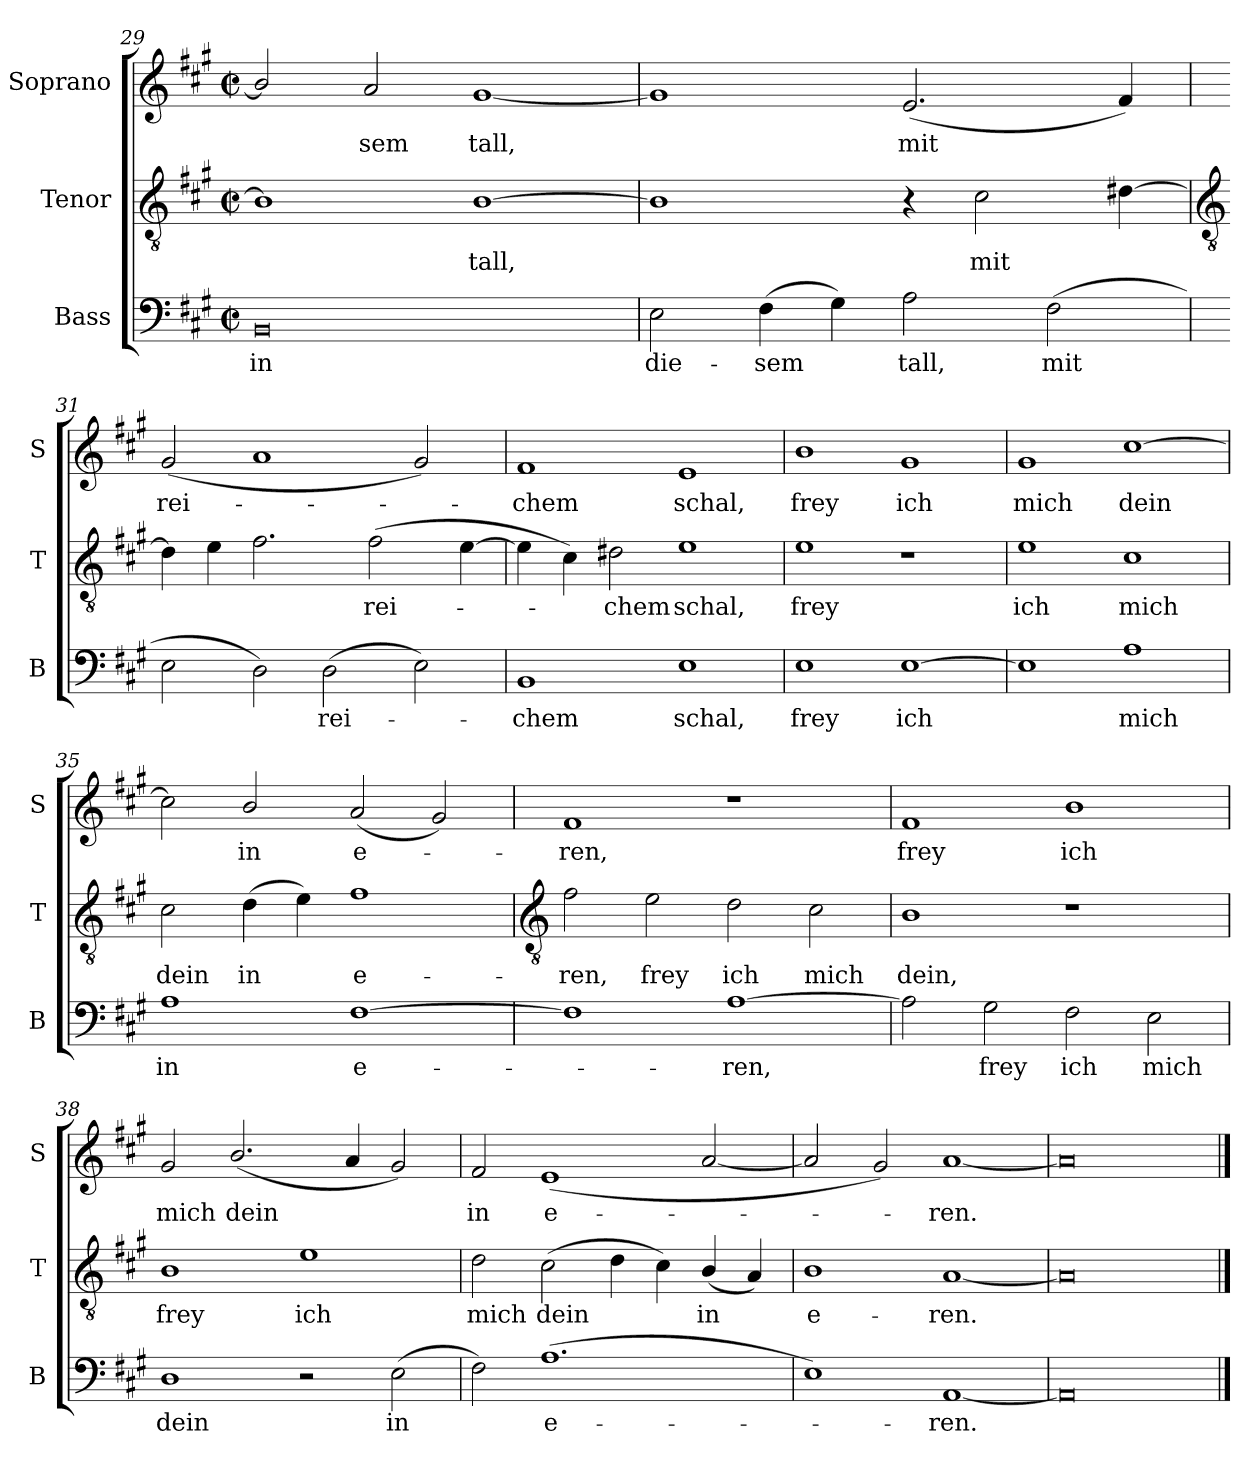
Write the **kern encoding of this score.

**kern	**text	**kern	**text	**kern	**text
*part3	*part3	*part2	*part2	*part1	*part1
*staff3	*staff3	*staff2	*staff2	*staff1	*staff1
*I"Bass	*	*I"Tenor	*	*I"Soprano	*
*I'B	*	*I'T	*	*I'S	*
*clefF4	*	*clefGv2	*	*clefG2	*
*k[f#c#g#]	*	*k[f#c#g#]	*	*k[f#c#g#]	*
*A:	*	*A:	*	*A:	*
*M4/2	*	*M4/2	*	*M4/2	*
*met(c|)	*	*met(c|)	*	*met(c|)	*
=29	=29	=29	=29	=29	=29
!	!LO:LY:b	!	!	!	!
0BB	in	1B]	.	2b/]	.
!	!	!	!	!	!LO:LY:b
.	.	.	.	2a	sem
!	!	!	!LO:LY:b	!	!LO:LY:b
.	.	[1B	tall,	[1g#	tall,
=30	=30	=30	=30	=30	=30
!	!LO:LY:b	!	!	!	!
2E	die-	1B]	.	1g#]	.
!	!LO:LY:b	!	!	!	!
(>4F#	-sem	.	.	.	.
4G#)	.	.	.	.	.
!	!LO:LY:b	!	!	!	!LO:LY:b
2A	tall,	4r	.	(<2.e	mit
!	!	!	!LO:LY:b	!	!
.	.	2c#	mit	.	.
!	!LO:LY:b	!	!	!	!
(>2F#	mit	.	.	.	.
.	.	[4d#X	.	4f#)	.
!!LO:LB:g=z
=31	=31	=31	=31	=31	=31
*	*	*clefGv2	*	*	*
!	!	!	!	!	!LO:LY:b
2E	.	4d#]	.	(<2g#	rei-
.	.	4e	.	.	.
2D)	.	2.f#	.	1a	.
!	!LO:LY:b	!	!	!	!
(>2D	rei-	.	.	.	.
!	!	!	!LO:LY:b	!	!
.	.	(>2f#	rei-	.	.
2E)	.	.	.	2g#)	.
.	.	[4e	.	.	.
=32	=32	=32	=32	=32	=32
!	!LO:LY:b	!	!	!	!LO:LY:b
1BB	chem	4e]	.	1f#	chem
.	.	4c#)	.	.	.
!	!	!	!LO:LY:b	!	!
.	.	2d#	chem	.	.
!	!LO:LY:b	!	!LO:LY:b	!	!LO:LY:b
1E	schal,	1e	schal,	1e	schal,
=33	=33	=33	=33	=33	=33
!	!LO:LY:b	!	!LO:LY:b	!	!LO:LY:b
1E	frey	1e	frey	1b	frey
!	!LO:LY:b	!	!	!	!LO:LY:b
[1E	ich	1r	.	1g#	ich
=34	=34	=34	=34	=34	=34
!	!	!	!LO:LY:b	!	!LO:LY:b
1E]	.	1e	ich	1g#	mich
!	!LO:LY:b	!	!LO:LY:b	!	!LO:LY:b
1A	mich	1c#	mich	[1cc#	dein
=35	=35	=35	=35	=35	=35
!	!LO:LY:b	!	!LO:LY:b	!	!
1A	in	2c#	dein	2cc#]	.
!	!	!	!LO:LY:b	!	!LO:LY:b
.	.	(>4d	in	2b/	in
.	.	4e)	.	.	.
!	!LO:LY:b	!	!LO:LY:b	!	!LO:LY:b
[1F#	e-	1f#	e-	(<2a	e-
.	.	.	.	2g#)	.
!!LO:LB:g=z
=36	=36	=36	=36	=36	=36
*	*	*clefGv2	*	*	*
!	!	!	!LO:LY:b	!	!LO:LY:b
1F#]	.	2f#	-ren,	1f#	ren,
!	!	!	!LO:LY:b	!	!
.	.	2e	frey	.	.
!	!LO:LY:b	!	!LO:LY:b	!	!
[1A	ren,	2d	ich	1r	.
!	!	!	!LO:LY:b	!	!
.	.	2c#	mich	.	.
=37	=37	=37	=37	=37	=37
!	!	!	!LO:LY:b	!	!LO:LY:b
2A]	.	1B	dein,	1f#	frey
!	!LO:LY:b	!	!	!	!
2G#	frey	.	.	.	.
!	!LO:LY:b	!	!	!	!LO:LY:b
2F#	ich	1r	.	1b	ich
!	!LO:LY:b	!	!	!	!
2E	mich	.	.	.	.
=38	=38	=38	=38	=38	=38
!	!LO:LY:b	!	!LO:LY:b	!	!LO:LY:b
1D	dein	1B	frey	2g#	mich
!	!	!	!	!	!LO:LY:b
.	.	.	.	(<2.b/	dein
!	!	!	!LO:LY:b	!	!
2r	.	1e	ich	.	.
.	.	.	.	4a	.
!	!LO:LY:b	!	!	!	!
(>2E	in	.	.	2g#)	.
=39	=39	=39	=39	=39	=39
!	!	!	!LO:LY:b	!	!LO:LY:b
2F#)	.	2d	mich	2f#	in
!	!LO:LY:b	!	!LO:LY:b	!	!LO:LY:b
(>1.A	e-	(>2c#	dein	(<1e	e-
.	.	4d	.	.	.
.	.	4c#)	.	.	.
!	!	!	!LO:LY:b	!	!
.	.	(<4B/	in	[2a	.
.	.	4A)	.	.	.
=40	=40	=40	=40	=40	=40
!	!	!	!LO:LY:b	!	!
1E)	.	1B	e-	2a]	.
.	.	.	.	2g#)	.
!	!LO:LY:b	!	!LO:LY:b	!	!LO:LY:b
[1AA	ren.	[1A	-ren.	[1a	ren.
=41	=41	=41	=41	=41	=41
0AA]	.	0A]	.	0a]	.
==	==	==	==	==	==
*-	*-	*-	*-	*-	*-
